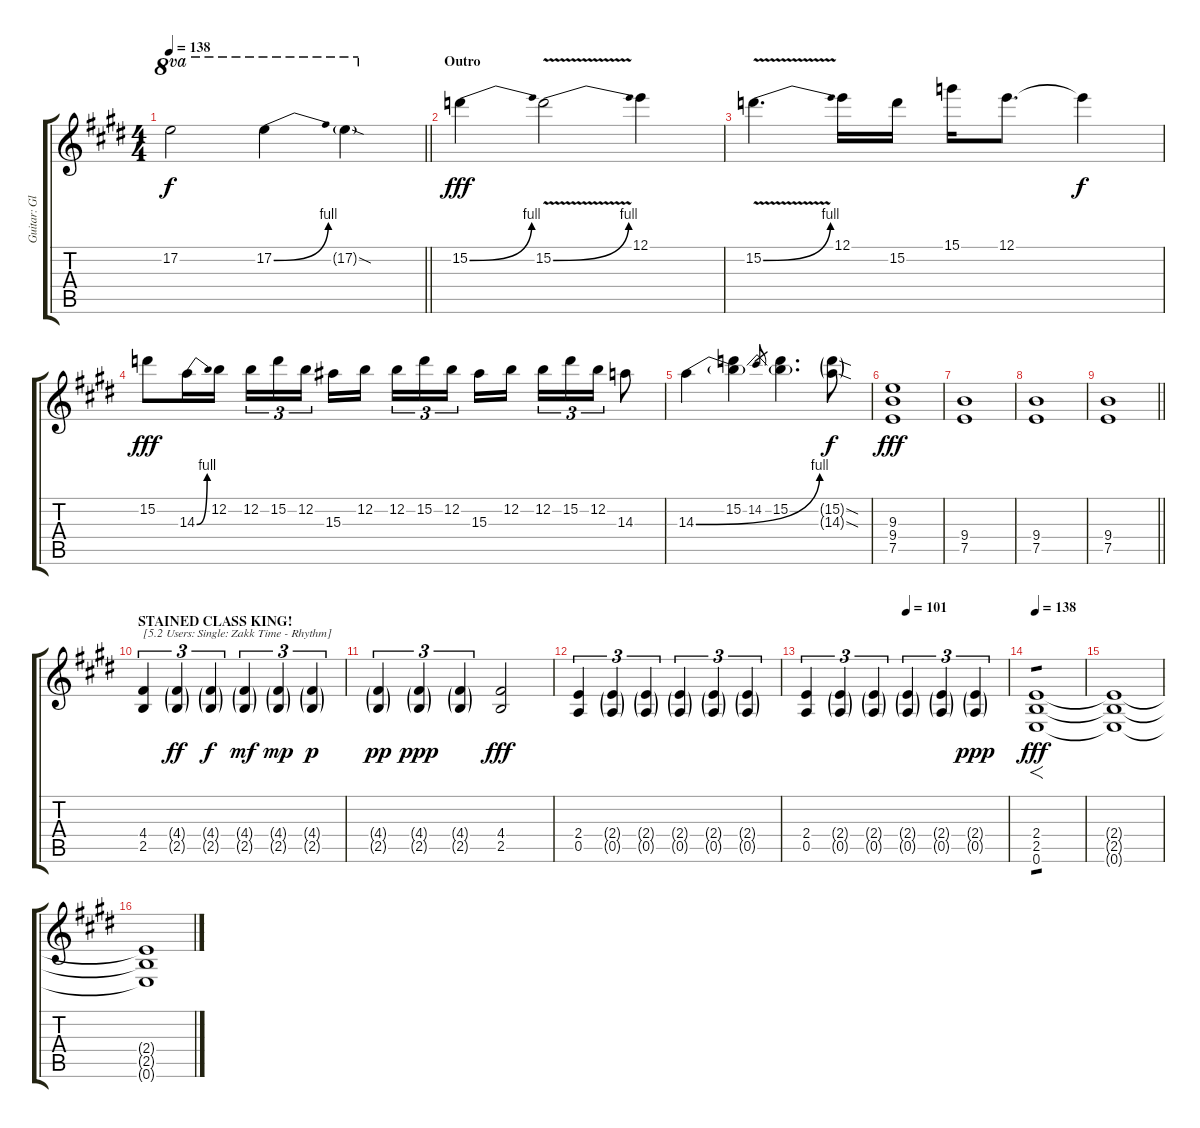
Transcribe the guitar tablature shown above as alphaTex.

\track ("Guitar: Glenn" "Guitar: Gl") {instrument overdrivenguitar}
\staff {score tabs}
\tuning (E4 B3 G3 D3 A2 E2) {hide}
\ts (4 4)
\tempo 138
\clef g2
\barLineRight lightlight
\ks e
17.2{t}.2{ot 8va dy f} 17.2{be (bend 0 0 60 4)}.4{ot 8va} 17.2{sod g}.4{ot 8va} |
\section ("" "Outro")
15.2{be (bend 0 0 60 4)}.4{dy fff} 15.2{be (bend 0 0 60 4) v}.2 12.1.4 |
15.2{be (bend 0 0 60 4) v}.4{d} 12.1.16 15.2.16 15.1.16 12.1.8{d} 12.1{t}.4{dy f} |
15.2.8{dy fff} 14.3{be (bend 0 0 60 4)}.16 12.2.16 12.2.16{tu (3 2)} 15.2.16{tu (3 2)} 12.2.16{tu (3 2) beam splitsecondary} 15.3.16 12.2.16 12.2.16{tu (3 2)} 15.2.16{tu (3 2)} 12.2.16{tu (3 2) beam splitsecondary} 15.3.16 12.2.16 12.2.16{tu (3 2)} 15.2.16{tu (3 2)} 12.2.16{tu (3 2)} 14.3.8 |
14.3{be (bend 0 0 60 4)}.4 (15.2 14.3{t}).4 14.2.8{gr} (15.2 14.3{t}).4{d} (15.2{sod g} 14.3{sod g}).8{dy f} |
(9.3 9.4 7.5).1{dy fff} |
(9.4 7.5).1 |
(9.4 7.5).1 |
\barLineRight lightlight
(9.4 7.5).1 |
\section ("" "STAINED CLASS KING!")
(4.4 2.5).4{tu (3 2) txt "[5.2 Users: Single: Zakk Time - Rhythm]" volume 0} (4.4{g} 2.5{g}).4{tu (3 2) dy ff} (4.4{g} 2.5{g}).4{tu (3 2) dy f} (4.4{g} 2.5{g}).4{tu (3 2) dy mf} (4.4{g} 2.5{g}).4{tu (3 2) dy mp} (4.4{g} 2.5{g}).4{tu (3 2) dy p} |
(4.4{g} 2.5{g}).4{tu (3 2) dy pp} (4.4{g} 2.5{g}).4{tu (3 2) dy ppp} (4.4{g} 2.5{g}).4{tu (3 2)} (4.4 2.5).2{dy fff volume 16} |
(2.4 0.5).4{tu (3 2)} (2.4{g} 0.5{g}).4{tu (3 2) volume 0} (2.4{g} 0.5{g}).4{tu (3 2)} (2.4{g} 0.5{g}).4{tu (3 2)} (2.4{g} 0.5{g}).4{tu (3 2)} (2.4{g} 0.5{g}).4{tu (3 2)} |
\tempo (101 0.5)
(2.4 0.5).4{tu (3 2)} (2.4{g} 0.5{g}).4{tu (3 2)} (2.4{g} 0.5{g}).4{tu (3 2)} (2.4{g} 0.5{g}).4{tu (3 2)} (2.4{g} 0.5{g}).4{tu (3 2)} (2.4{g} 0.5{g}).4{tu (3 2) dy ppp volume 14} |
\tempo 138
(2.4 2.5 0.6).1{f tp 1 dy fff volume 12} |
(2.4{t} 2.5{t} 0.6{t}).1 |
(2.4{t} 2.5{t} 0.6{t}).1
